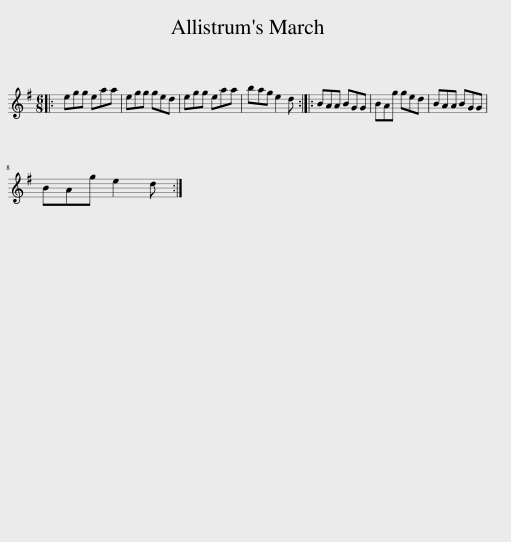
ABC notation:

X:1
L:1/8
M:6/8
I:linebreak $
K:G
V:1 treble
V:1
|: egg eaa | egg ged | egg eaa | bag e2 d :: BAA BGG | %5
 BAg ged | BAA BGG |$ BAg e2 d :| %8
